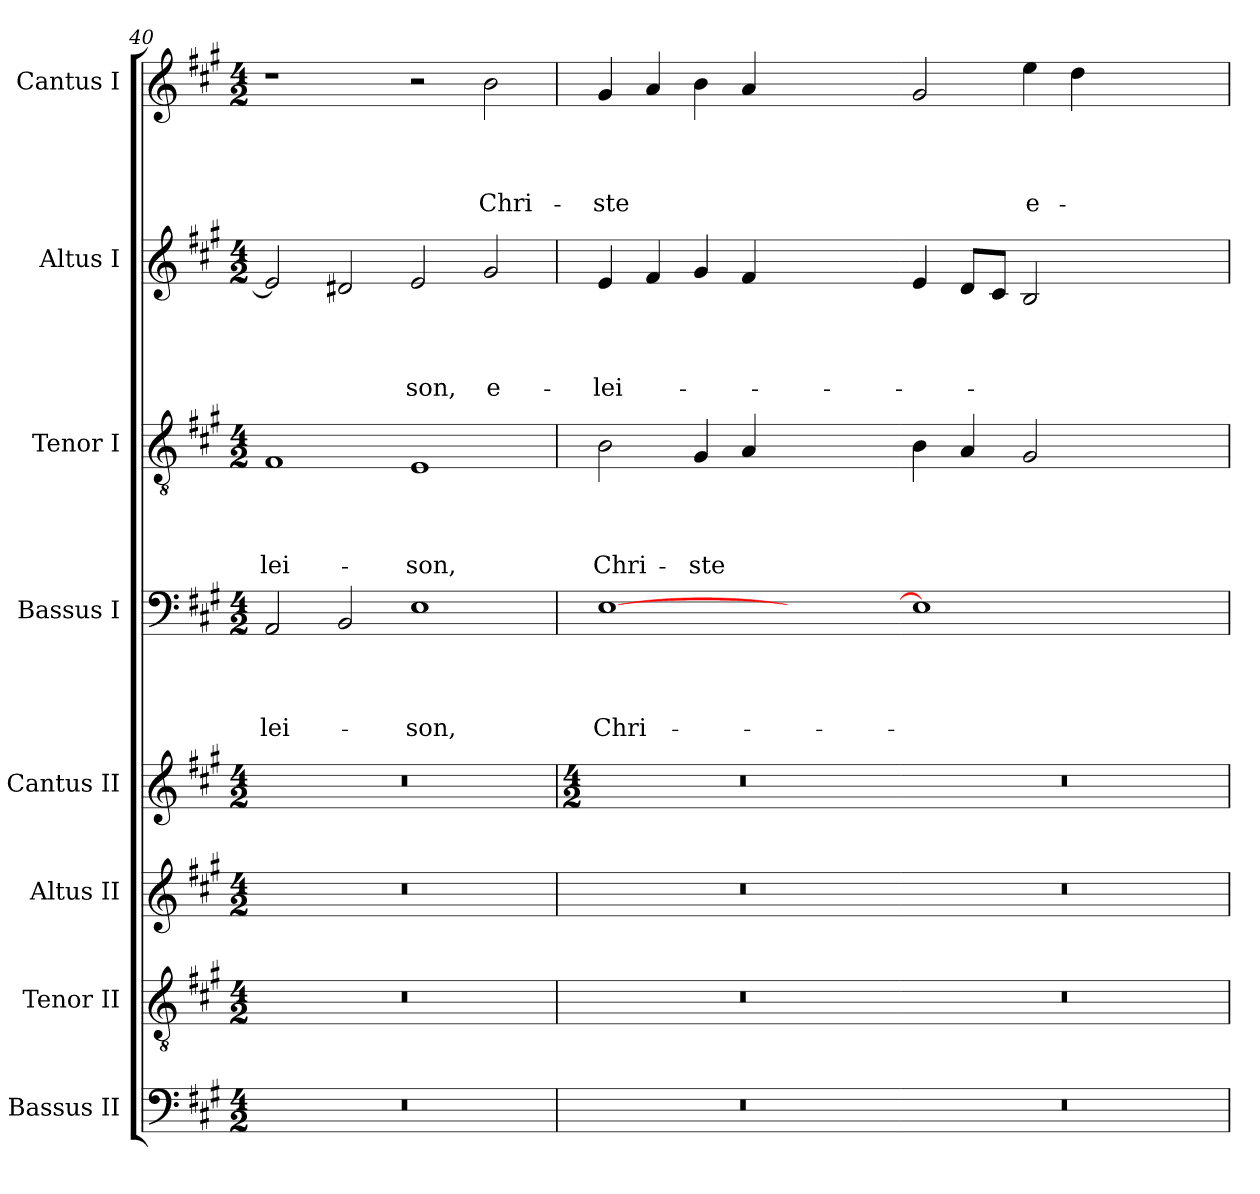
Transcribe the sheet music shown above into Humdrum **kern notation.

**kern	**kern	**kern	**kern	**kern	**text	**text	**text	**text	**kern	**text	**text	**text	**text	**kern	**text	**text	**text	**text	**kern	**text	**text	**text	**text
*part8	*part7	*part6	*part5	*part4	*part4	*part4	*part4	*part4	*part3	*part3	*part3	*part3	*part3	*part2	*part2	*part2	*part2	*part2	*part1	*part1	*part1	*part1	*part1
*staff8	*staff7	*staff6	*staff5	*staff4	*staff4	*staff4	*staff4	*staff4	*staff3	*staff3	*staff3	*staff3	*staff3	*staff2	*staff2	*staff2	*staff2	*staff2	*staff1	*staff1	*staff1	*staff1	*staff1
*I"Bassus II	*I"Tenor II	*I"Altus II	*I"Cantus II	*I"Bassus I	*	*	*	*	*I"Tenor I	*	*	*	*	*I"Altus I	*	*	*	*	*I"Cantus I	*	*	*	*
*I'B II	*I'T II	*I'A II	*I'C II	*I'B I	*	*	*	*	*I'T I	*	*	*	*	*I'A I	*	*	*	*	*I'C I	*	*	*	*
*clefF4	*clefGv2	*clefG2	*clefG2	*clefF4	*	*	*	*	*clefGv2	*	*	*	*	*clefG2	*	*	*	*	*clefG2	*	*	*	*
*k[f#c#g#]	*k[f#c#g#]	*k[f#c#g#]	*k[f#c#g#]	*k[f#c#g#]	*	*	*	*	*k[f#c#g#]	*	*	*	*	*k[f#c#g#]	*	*	*	*	*k[f#c#g#]	*	*	*	*
*A:	*A:	*A:	*A:	*A:	*	*	*	*	*A:	*	*	*	*	*A:	*	*	*	*	*A:	*	*	*	*
*M4/2	*M4/2	*M4/2	*M4/2	*M4/2	*	*	*	*	*M4/2	*	*	*	*	*M4/2	*	*	*	*	*M4/2	*	*	*	*
=40	=40	=40	=40	=40	=40	=40	=40	=40	=40	=40	=40	=40	=40	=40	=40	=40	=40	=40	=40	=40	=40	=40	=40
0r	0r	0r	0r	2AA/	.	.	.	-lei-	1F#	.	.	.	-lei-	2e/]	.	.	.	.	1r	.	.	.	.
.	.	.	.	2BB/	.	.	.	.	.	.	.	.	.	2d#X/	.	.	.	.	.	.	.	.	.
.	.	.	.	1E	.	.	.	-son,	1E	.	.	.	-son,	2e/	.	.	.	-son,	2r	.	.	.	.
.	.	.	.	.	.	.	.	.	.	.	.	.	.	2g#/	.	.	.	e-	2b\	.	.	.	Chri-
=41	=41	=41	=41	=41	=41	=41	=41	=41	=41	=41	=41	=41	=41	=41	=41	=41	=41	=41	=41	=41	=41	=41	=41
*	*	*	*M4/2	*	*	*	*	*	*	*	*	*	*	*	*	*	*	*	*	*	*	*	*
0r	0r	0r	0r	[1E	.	.	.	Chri-	2B\	.	.	.	Chri-	4e/	.	.	.	-lei-	4g#/	.	.	.	-ste
.	.	.	.	.	.	.	.	.	.	.	.	.	.	4f#/	.	.	.	.	4a/	.	.	.	.
.	.	.	.	.	.	.	.	.	4G#/	.	.	.	-ste	4g#/	.	.	.	.	4b\	.	.	.	.
.	.	.	.	.	.	.	.	.	4A/	.	.	.	.	4f#/	.	.	.	.	4a/	.	.	.	.
.	.	.	.	1ryy	.	.	.	.	1ryy	.	.	.	.	1ryy	.	.	.	.	1ryy	.	.	.	.
!!LO:LB:g=z
=41X1-	=41X1-	=41X1-	=41X1-	=41X1-	=41X1-	=41X1-	=41X1-	=41X1-	=41X1-	=41X1-	=41X1-	=41X1-	=41X1-	=41X1-	=41X1-	=41X1-	=41X1-	=41X1-	=41X1-	=41X1-	=41X1-	=41X1-	=41X1-
0r	0r	0r	0r	1E]	.	.	.	.	4B\	.	.	.	.	4e/	.	.	.	.	2g#/	.	.	.	.
.	.	.	.	.	.	.	.	.	4A/	.	.	.	.	8d/L	.	.	.	.	.	.	.	.	.
.	.	.	.	.	.	.	.	.	.	.	.	.	.	8c#/J	.	.	.	.	.	.	.	.	.
.	.	.	.	.	.	.	.	.	2G#/	.	.	.	.	2B/	.	.	.	.	4ee\	.	.	.	e-
.	.	.	.	.	.	.	.	.	.	.	.	.	.	.	.	.	.	.	4dd\	.	.	.	.
.	.	.	.	1ryy	.	.	.	.	1ryy	.	.	.	.	1ryy	.	.	.	.	1ryy	.	.	.	.
=	=	=	=	=	=	=	=	=	=	=	=	=	=	=	=	=	=	=	=	=	=	=	=
*-	*-	*-	*-	*-	*-	*-	*-	*-	*-	*-	*-	*-	*-	*-	*-	*-	*-	*-	*-	*-	*-	*-	*-
